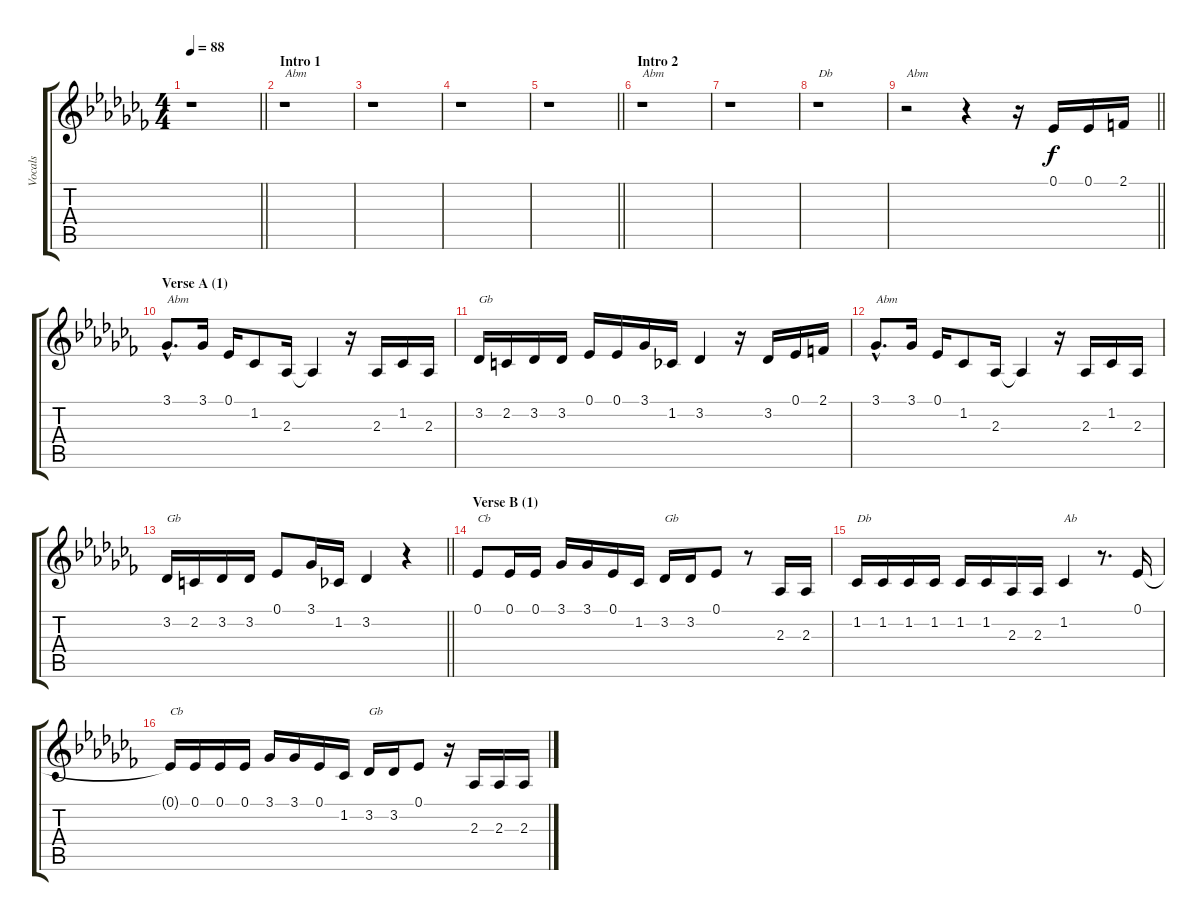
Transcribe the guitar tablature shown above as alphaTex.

\track ("Vocals" "Vocals") {instrument sopranosax}
\staff {score tabs}
\tuning (Eb4 Bb3 Gb3 Db3 Ab2 Eb2) {hide}
\ts (4 4)
\tempo 88
\clef g2
\barLineRight lightlight
\ks abminor
r.1{dy f instrument sopranosax} |
\section ("" "Intro 1")
r.1{txt "Abm"} |
r.1 |
r.1 |
\barLineRight lightlight
r.1 |
\section ("" "Intro 2")
r.1{txt "Abm"} |
r.1 |
r.1{txt "Db"} |
\barLineRight lightlight
r.2{txt "Abm"} r.4 r.16 0.1.16 0.1.16 2.1.16 |
\section ("" "Verse A (1)")
3.1{hac}.8{d txt "Abm"} 3.1.16 0.1.16 1.2.8 2.3.16 2.3{t}.4 r.16 2.3.16 1.2.16 2.3.16 |
3.2.16{txt "Gb"} 2.2.16 3.2.16 3.2.16 0.1.16 0.1.16 3.1.16 1.2.16 3.2.4 r.16 3.2.16 0.1.16 2.1.16 |
3.1{hac}.8{d txt "Abm"} 3.1.16 0.1.16 1.2.8 2.3.16 2.3{t}.4 r.16 2.3.16 1.2.16 2.3.16 |
\barLineRight lightlight
3.2.16{txt "Gb"} 2.2.16 3.2.16 3.2.16 0.1.8 3.1.16 1.2.16 3.2.4 r.4 |
\section ("" "Verse B (1)")
0.1.8{txt "Cb"} 0.1.16 0.1.16 3.1.16 3.1.16 0.1.16 1.2.16 3.2.16{txt "Gb"} 3.2.16 0.1.8 r.8 2.3.16 2.3.16 |
1.2.16{txt "Db"} 1.2.16 1.2.16 1.2.16 1.2.16 1.2.16 2.3.16 2.3.16 1.2.4{txt "Ab"} r.8{d} 0.1.16 |
0.1{t}.16{txt "Cb"} 0.1.16 0.1.16 0.1.16 3.1.16 3.1.16 0.1.16 1.2.16 3.2.16{txt "Gb"} 3.2.16 0.1.8 r.16 2.3.16 2.3.16 2.3.16
